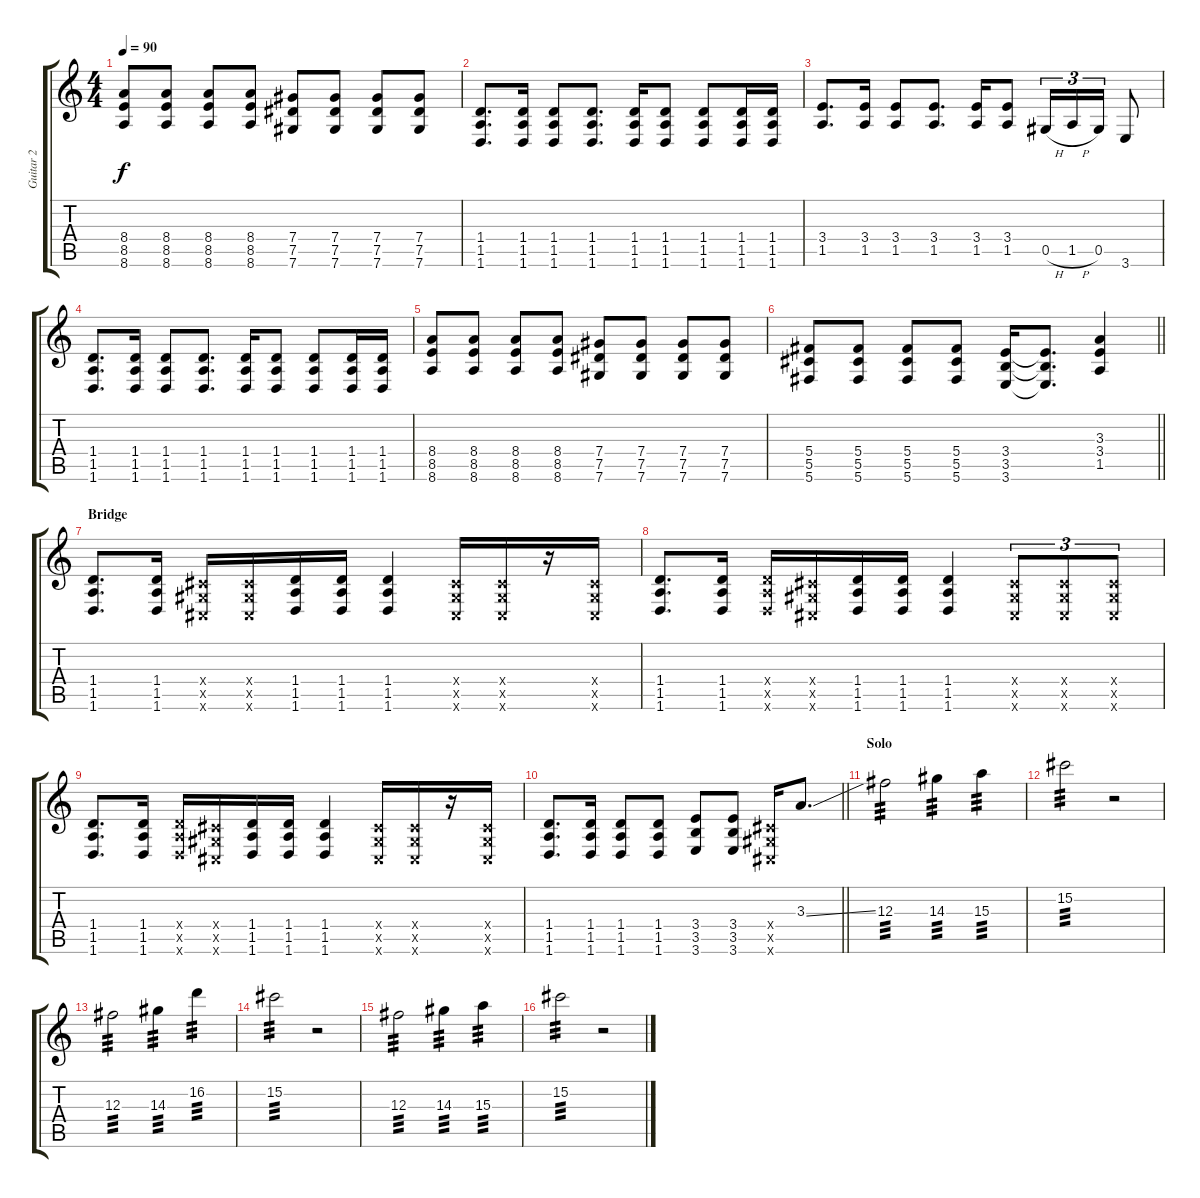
\track ("Guitar 2" "Guitar 2") {instrument overdrivenguitar}
\staff {score tabs}
\tuning (Eb4 Bb3 Gb3 Db3 Ab2 Db2) {hide}
\ts (4 4)
\tempo 90
\clef g2
\ks c
(8.4 8.5 8.6).8{dy f} (8.4 8.5 8.6).8 (8.4 8.5 8.6).8 (8.4 8.5 8.6).8 (7.4 7.5 7.6).8 (7.4 7.5 7.6).8 (7.4 7.5 7.6).8 (7.4 7.5 7.6).8 |
(1.4 1.5 1.6).8{d} (1.4 1.5 1.6).16 (1.4 1.5 1.6).8 (1.4 1.5 1.6).8{d} (1.4 1.5 1.6).16 (1.4 1.5 1.6).8 (1.4 1.5 1.6).8 (1.4 1.5 1.6).16 (1.4 1.5 1.6).16 |
(3.4 1.5).8{d} (3.4 1.5).16 (3.4 1.5).8 (3.4 1.5).8{d} (3.4 1.5).16 (3.4 1.5).8 0.5{h}.16{tu (3 2)} 1.5{h}.16{tu (3 2)} 0.5.16{tu (3 2)} 3.6.8 |
(1.4 1.5 1.6).8{d} (1.4 1.5 1.6).16 (1.4 1.5 1.6).8 (1.4 1.5 1.6).8{d} (1.4 1.5 1.6).16 (1.4 1.5 1.6).8 (1.4 1.5 1.6).8 (1.4 1.5 1.6).16 (1.4 1.5 1.6).16 |
(8.4 8.5 8.6).8 (8.4 8.5 8.6).8 (8.4 8.5 8.6).8 (8.4 8.5 8.6).8 (7.4 7.5 7.6).8 (7.4 7.5 7.6).8 (7.4 7.5 7.6).8 (7.4 7.5 7.6).8 |
\barLineRight lightlight
(5.4 5.5 5.6).8 (5.4 5.5 5.6).8 (5.4 5.5 5.6).8 (5.4 5.5 5.6).8 (3.4 3.5 3.6).16 (3.4{t} 3.5{t} 3.6{t}).8{d} (3.3 3.4 1.5).4 |
\section ("" "Bridge")
(1.4 1.5 1.6).8{d} (1.4 1.5 1.6).16 (0.4{x} 0.5{x} 0.6{x}).16 (0.4{x} 0.5{x} 0.6{x}).16 (1.4 1.5 1.6).16 (1.4 1.5 1.6).16 (1.4 1.5 1.6).4 (0.4{x} 0.5{x} 0.6{x}).16 (0.4{x} 0.5{x} 0.6{x}).16 r.16 (0.4{x} 0.5{x} 0.6{x}).16 |
(1.4 1.5 1.6).8{d} (1.4 1.5 1.6).16 (1.4{x} 1.5{x} 1.6{x}).16 (0.4{x} 0.5{x} 0.6{x}).16 (1.4 1.5 1.6).16 (1.4 1.5 1.6).16 (1.4 1.5 1.6).4 (0.4{x} 0.5{x} 0.6{x}).8{tu (3 2)} (0.4{x} 0.5{x} 0.6{x}).8{tu (3 2)} (0.4{x} 0.5{x} 0.6{x}).8{tu (3 2)} |
(1.4 1.5 1.6).8{d} (1.4 1.5 1.6).16 (1.4{x} 1.5{x} 1.6{x}).16 (0.4{x} 0.5{x} 0.6{x}).16 (1.4 1.5 1.6).16 (1.4 1.5 1.6).16 (1.4 1.5 1.6).4 (0.4{x} 0.5{x} 0.6{x}).16 (0.4{x} 0.5{x} 0.6{x}).16 r.16 (0.4{x} 0.5{x} 0.6{x}).16 |
\barLineRight lightlight
(1.4 1.5 1.6).8{d} (1.4 1.5 1.6).16 (1.4 1.5 1.6).8 (1.4 1.5 1.6).8 (3.4 3.5 3.6).8 (3.4 3.5 3.6).8 (0.4{x} 0.5{x} 0.6{x}).16 3.3{ss}.8{d} |
\section ("" "Solo")
12.3.2{tp 3} 14.3.4{tp 3} 15.3.4{tp 3} |
15.2.2{tp 3} r.2 |
12.3.2{tp 3} 14.3.4{tp 3} 16.2.4{tp 3} |
15.2.2{tp 3} r.2 |
12.3.2{tp 3} 14.3.4{tp 3} 15.3.4{tp 3} |
15.2.2{tp 3} r.2
